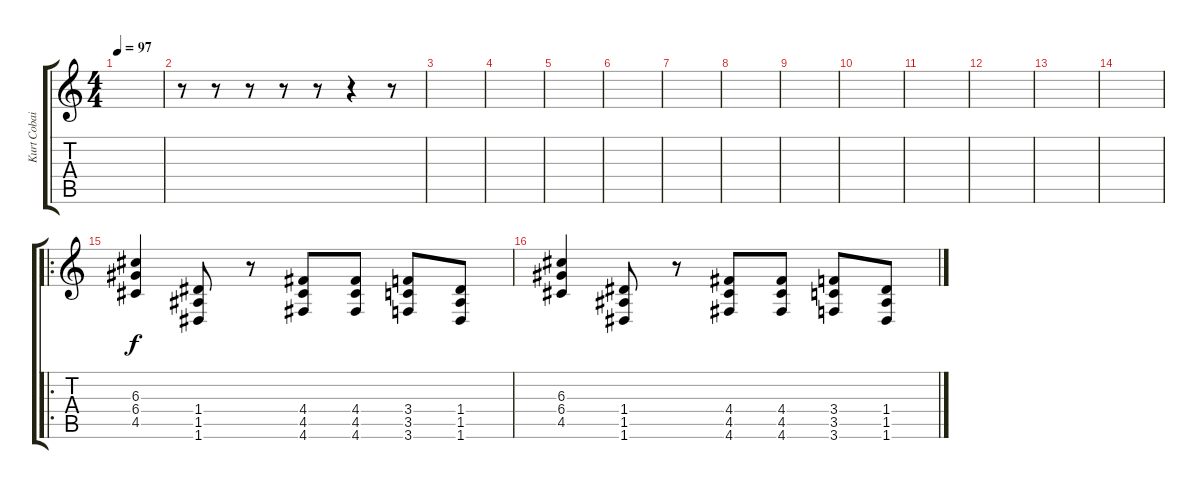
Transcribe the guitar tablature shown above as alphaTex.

\track ("Kurt Cobain" "Kurt Cobai") {instrument distortionguitar}
\staff {score tabs}
\tuning (E4 B3 G3 D3 A2 D2) {hide}
\ts (4 4)
\tempo 97
\clef g2
\ks c
|
r.8 r.8 r.8 r.8 r.8 r.4 r.8 |
|
|
|
|
|
|
|
|
|
|
|
|
\ro
(6.3 6.4 4.5).4 (1.4 1.5 1.6).8 r.8 (4.4 4.5 4.6).8 (4.4 4.5 4.6).8 (3.4 3.5 3.6).8 (1.4 1.5 1.6).8 |
(6.3 6.4 4.5).4 (1.4 1.5 1.6).8 r.8 (4.4 4.5 4.6).8 (4.4 4.5 4.6).8 (3.4 3.5 3.6).8 (1.4 1.5 1.6).8
